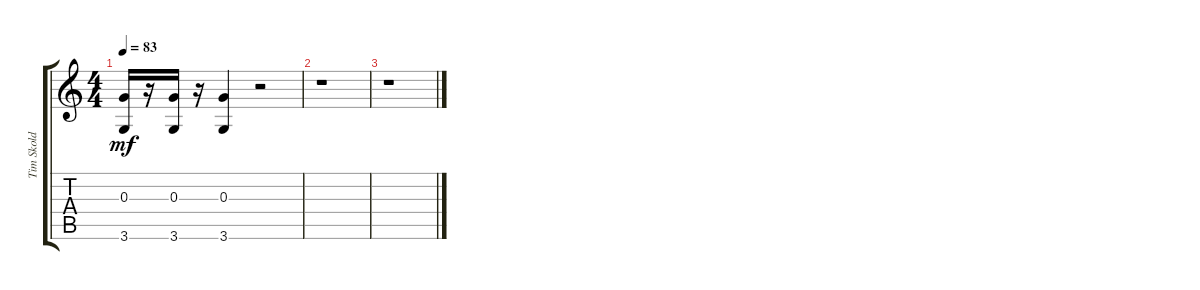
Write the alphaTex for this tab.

\track ("Tim Skold" "Tim Skold") {instrument distortionguitar}
\staff {score tabs}
\tuning (E4 B3 G3 D3 A2 E2) {hide}
\ts (4 4)
\tempo 83
\clef g2
\ks c
(0.3 3.6).16{dy mf} r.16 (0.3 3.6).16 r.16 (0.3 3.6).4 r.2 |
r.1 |
r.1
